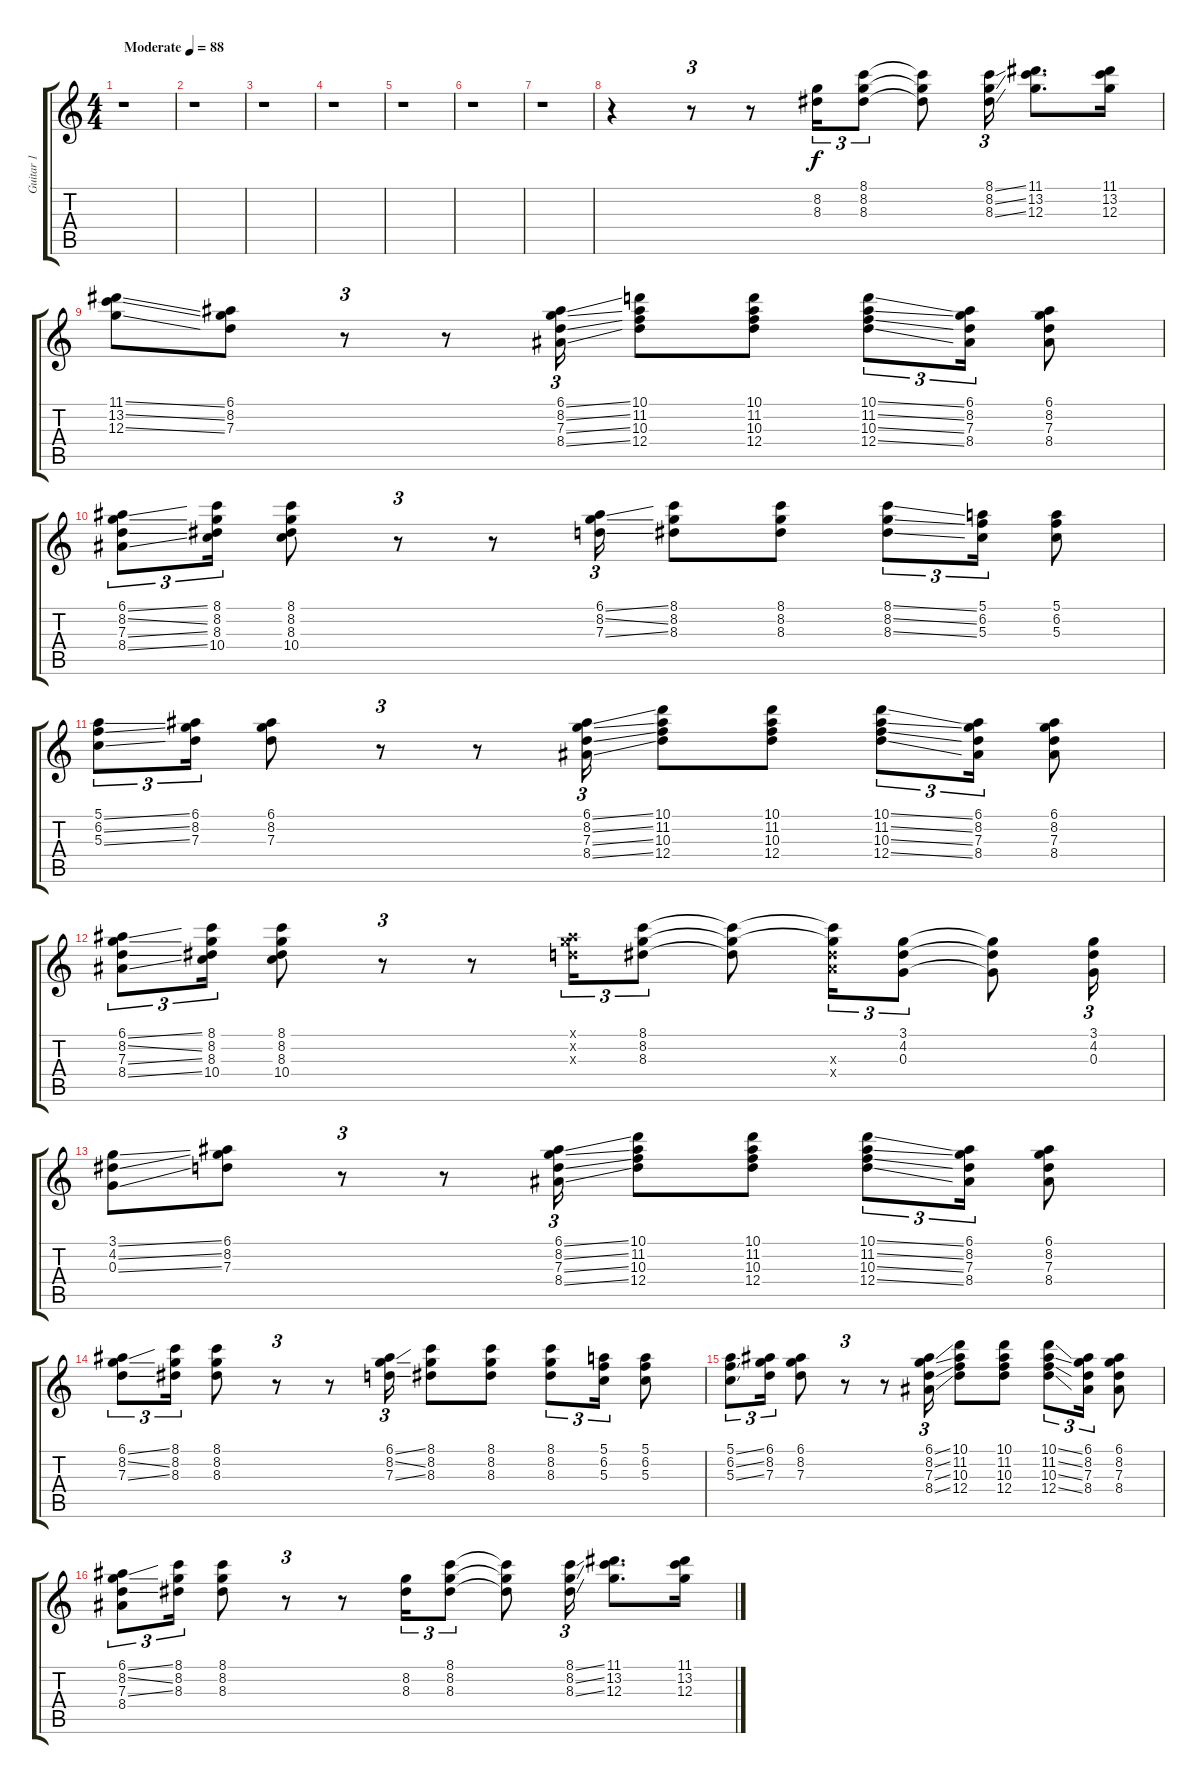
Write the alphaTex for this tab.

\track ("Guitar 1" "Guitar 1") {instrument overdrivenguitar}
\staff {score tabs}
\tuning (E4 B3 G3 D3 A2 E2) {hide}
\ts (4 4)
\tempo (88 "Moderate")
\clef g2
\ks c
r.1{dy f instrument overdrivenguitar} |
r.1 |
r.1 |
r.1 |
r.1 |
r.1 |
r.1 |
r.4 r.8{tu (3 2)} r.8 (8.2 8.3).16{tu (3 2)} (8.1 8.2 8.3).8{tu (3 2)} (8.1{t} 8.2{t} 8.3{t}).8 (8.1{ss} 8.2{ss} 8.3{ss}).16{tu (3 2)} (11.1 13.2 12.3).8{d} (11.1 13.2 12.3).16 |
(11.1{ss} 13.2{ss} 12.3{ss}).8 (6.1 8.2 7.3).8 r.8{tu (3 2)} r.8 (6.1{ss} 8.2{ss} 7.3{ss} 8.4{ss}).16{tu (3 2)} (10.1 11.2 10.3 12.4).8 (10.1 11.2 10.3 12.4).8 (10.1{ss} 11.2{ss} 10.3{ss} 12.4{ss}).8{tu (3 2)} (6.1 8.2 7.3 8.4).16{tu (3 2)} (6.1 8.2 7.3 8.4).8 |
(6.1{ss} 8.2{ss} 7.3{ss} 8.4{ss}).8{tu (3 2)} (8.1 8.2 8.3 10.4).16{tu (3 2)} (8.1 8.2 8.3 10.4).8 r.8{tu (3 2)} r.8 (6.1{ss} 8.2{ss} 7.3{ss}).16{tu (3 2)} (8.1 8.2 8.3).8 (8.1 8.2 8.3).8 (8.1{ss} 8.2{ss} 8.3{ss}).8{tu (3 2)} (5.1 6.2 5.3).16{tu (3 2)} (5.1 6.2 5.3).8 |
(5.1{ss} 6.2{ss} 5.3{ss}).8{tu (3 2)} (6.1 8.2 7.3).16{tu (3 2)} (6.1 8.2 7.3).8 r.8{tu (3 2)} r.8 (6.1{ss} 8.2{ss} 7.3{ss} 8.4{ss}).16{tu (3 2)} (10.1 11.2 10.3 12.4).8 (10.1 11.2 10.3 12.4).8 (10.1{ss} 11.2{ss} 10.3{ss} 12.4{ss}).8{tu (3 2)} (6.1 8.2 7.3 8.4).16{tu (3 2)} (6.1 8.2 7.3 8.4).8 |
(6.1{ss} 8.2{ss} 7.3{ss} 8.4{ss}).8{tu (3 2)} (8.1 8.2 8.3 10.4).16{tu (3 2)} (8.1 8.2 8.3 10.4).8 r.8{tu (3 2)} r.8 (6.1{x} 8.2{x} 7.3{x}).16{tu (3 2)} (8.1 8.2 8.3).8{tu (3 2)} (8.1{t} 8.2{t} 8.3{t}).8 (8.1{t} 8.2{t} 8.3{x} 8.4{x}).16{tu (3 2)} (3.1 4.2 0.3).8{tu (3 2)} (3.1{t} 4.2{t} 0.3{t}).8 (3.1 4.2 0.3).16{tu (3 2)} |
(3.1{ss} 4.2{ss} 0.3{ss}).8 (6.1 8.2 7.3).8 r.8{tu (3 2)} r.8 (6.1{ss} 8.2{ss} 7.3{ss} 8.4{ss}).16{tu (3 2)} (10.1 11.2 10.3 12.4).8 (10.1 11.2 10.3 12.4).8 (10.1{ss} 11.2{ss} 10.3{ss} 12.4{ss}).8{tu (3 2)} (6.1 8.2 7.3 8.4).16{tu (3 2)} (6.1 8.2 7.3 8.4).8 |
(6.1{ss} 8.2{ss} 7.3{ss}).8{tu (3 2)} (8.1 8.2 8.3).16{tu (3 2)} (8.1 8.2 8.3).8 r.8{tu (3 2)} r.8 (6.1{ss} 8.2{ss} 7.3{ss}).16{tu (3 2)} (8.1 8.2 8.3).8 (8.1 8.2 8.3).8 (8.1 8.2 8.3).8{tu (3 2)} (5.1 6.2 5.3).16{tu (3 2)} (5.1 6.2 5.3).8 |
(5.1{ss} 6.2{ss} 5.3{ss}).8{tu (3 2)} (6.1 8.2 7.3).16{tu (3 2)} (6.1 8.2 7.3).8 r.8{tu (3 2)} r.8 (6.1{ss} 8.2{ss} 7.3{ss} 8.4{ss}).16{tu (3 2)} (10.1 11.2 10.3 12.4).8 (10.1 11.2 10.3 12.4).8 (10.1{ss} 11.2{ss} 10.3{ss} 12.4{ss}).8{tu (3 2)} (6.1 8.2 7.3 8.4).16{tu (3 2)} (6.1 8.2 7.3 8.4).8 |
(6.1{ss} 8.2{ss} 7.3{ss} 8.4).8{tu (3 2)} (8.1 8.2 8.3).16{tu (3 2)} (8.1 8.2 8.3).8 r.8{tu (3 2)} r.8 (8.2 8.3).16{tu (3 2)} (8.1 8.2 8.3).8{tu (3 2)} (8.1{t} 8.2{t} 8.3{t}).8 (8.1{ss} 8.2{ss} 8.3{ss}).16{tu (3 2)} (11.1 13.2 12.3).8{d} (11.1 13.2 12.3).16
